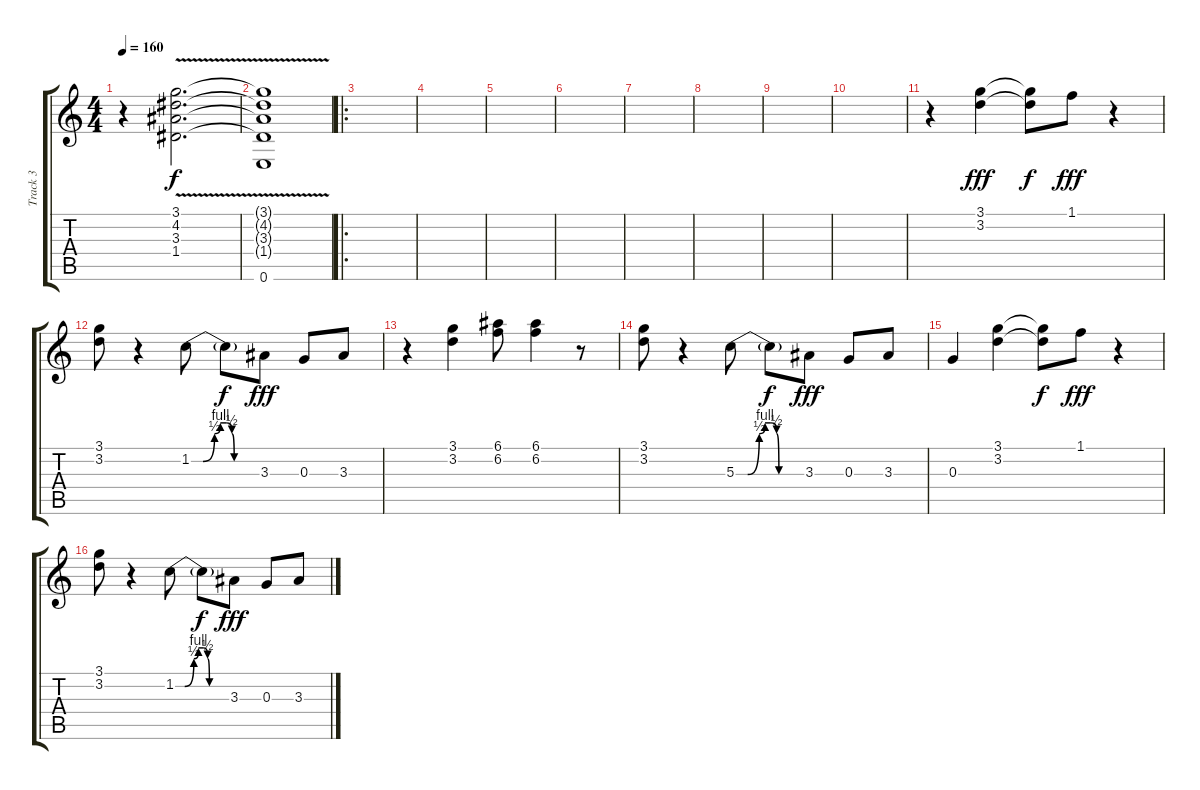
\track ("Track 3" "Track 3") {instrument distortionguitar}
\staff {score tabs}
\tuning (E4 B3 G3 D3 A2 E2) {hide}
\ts (4 4)
\tempo 160
\clef g2
\ks c
r.4{dy f} (3.1{v} 4.2{v} 3.3{v} 1.4{v}).2{d} |
(3.1{t} 4.2{t} 3.3{t} 1.4{t} 0.6).1 |
\ro
|
|
|
|
|
|
|
|
r.4 (3.1 3.2).4{dy fff} (3.1{t} 3.2{t}).8{dy f} 1.1.8{dy fff} r.4 |
(3.1 3.2).8 r.4 1.2{be (custom 0 0 10 0 20 2 25 4 30 4 35 2 37 0 60 0)}.8 1.2{t}.8{dy f} 3.3.8{dy fff} 0.3.8 3.3.8 |
r.4 (3.1 3.2).4 (6.1 6.2).8 (6.1 6.2).4 r.8 |
(3.1 3.2).8 r.4 5.3{be (custom 0 0 10 0 20 2 25 4 30 4 35 2 37 0 60 0)}.8 5.3{t}.8{dy f} 3.3.8{dy fff} 0.3.8 3.3.8 |
0.3.4 (3.1 3.2).4 (3.1{t} 3.2{t}).8{dy f} 1.1.8{dy fff} r.4 |
(3.1 3.2).8 r.4 1.2{be (custom 0 0 10 0 20 2 25 4 30 4 35 2 37 0 60 0)}.8 1.2{t}.8{dy f} 3.3.8{dy fff} 0.3.8 3.3.8
